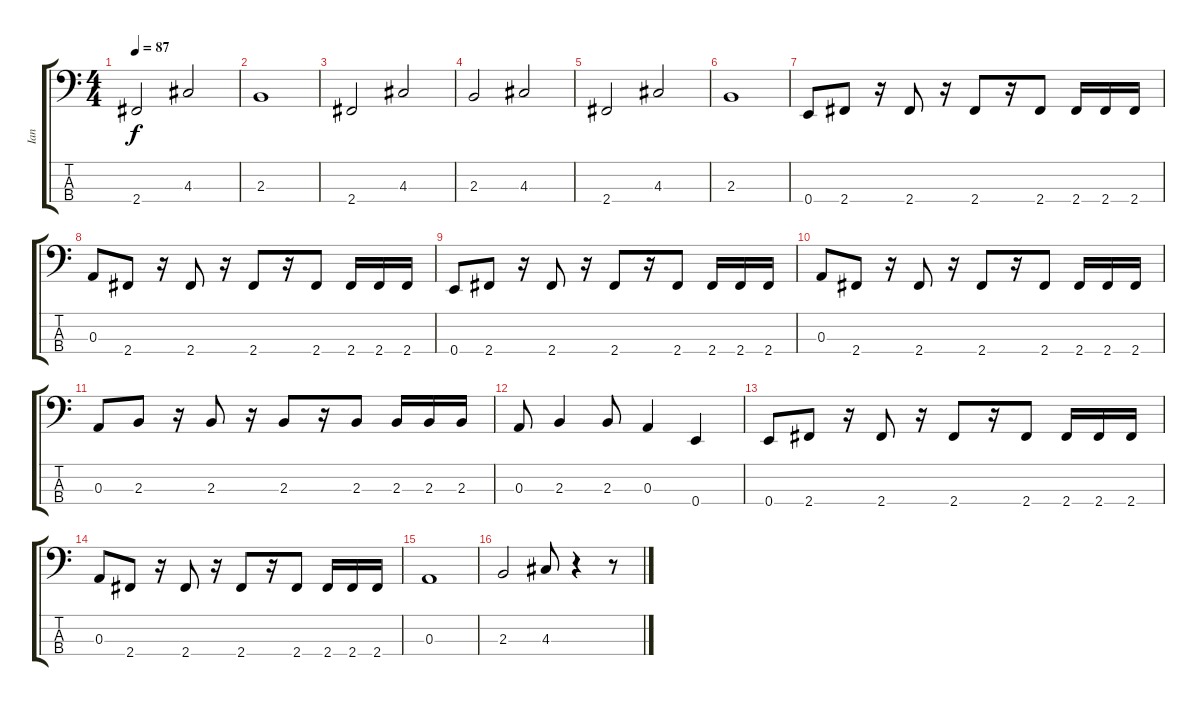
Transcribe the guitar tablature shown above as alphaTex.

\track ("Ian" "Ian") {instrument electricbasspick}
\staff {score tabs}
\tuning (G2 D2 A1 E1) {hide}
\ts (4 4)
\tempo 87
\clef f4
\ks c
2.4.2{dy f} 4.3.2 |
2.3.1 |
2.4.2 4.3.2 |
2.3.2 4.3.2 |
2.4.2 4.3.2 |
2.3.1 |
0.4.8 2.4.8 r.16 2.4.8 r.16 2.4.8 r.16 2.4.8 2.4.16 2.4.16 2.4.16 |
0.3.8 2.4.8 r.16 2.4.8 r.16 2.4.8 r.16 2.4.8 2.4.16 2.4.16 2.4.16 |
0.4.8 2.4.8 r.16 2.4.8 r.16 2.4.8 r.16 2.4.8 2.4.16 2.4.16 2.4.16 |
0.3.8 2.4.8 r.16 2.4.8 r.16 2.4.8 r.16 2.4.8 2.4.16 2.4.16 2.4.16 |
0.3.8 2.3.8 r.16 2.3.8 r.16 2.3.8 r.16 2.3.8 2.3.16 2.3.16 2.3.16 |
0.3.8 2.3.4 2.3.8 0.3.4 0.4.4 |
0.4.8 2.4.8 r.16 2.4.8 r.16 2.4.8 r.16 2.4.8 2.4.16 2.4.16 2.4.16 |
0.3.8 2.4.8 r.16 2.4.8 r.16 2.4.8 r.16 2.4.8 2.4.16 2.4.16 2.4.16 |
0.3.1 |
2.3.2 4.3.8 r.4 r.8
